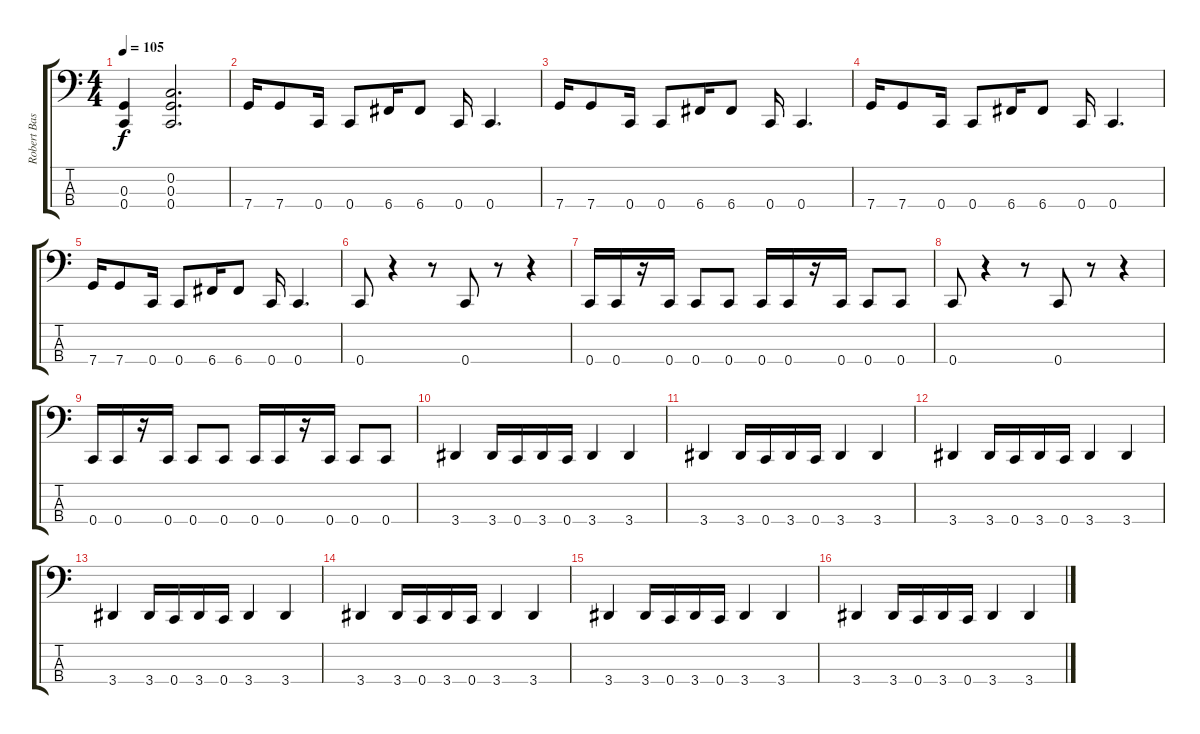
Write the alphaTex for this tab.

\track ("Robert Bass" "Robert Bas") {instrument electricbassfinger}
\staff {score tabs}
\tuning (F2 C2 G1 C1) {hide}
\ts (4 4)
\tempo 105
\clef f4
\ks c
(0.3 0.4).4{dy f} (0.2 0.3 0.4).2{d} |
7.4.16 7.4.8 0.4.16 0.4.8 6.4.16 6.4.8 0.4.16 0.4.4{d} |
7.4.16 7.4.8 0.4.16 0.4.8 6.4.16 6.4.8 0.4.16 0.4.4{d} |
7.4.16 7.4.8 0.4.16 0.4.8 6.4.16 6.4.8 0.4.16 0.4.4{d} |
7.4.16 7.4.8 0.4.16 0.4.8 6.4.16 6.4.8 0.4.16 0.4.4{d} |
0.4.8 r.4 r.8 0.4.8 r.8 r.4 |
0.4.16 0.4.16 r.16 0.4.16 0.4.8 0.4.8 0.4.16 0.4.16 r.16 0.4.16 0.4.8 0.4.8 |
0.4.8 r.4 r.8 0.4.8 r.8 r.4 |
0.4.16 0.4.16 r.16 0.4.16 0.4.8 0.4.8 0.4.16 0.4.16 r.16 0.4.16 0.4.8 0.4.8 |
3.4.4 3.4.16 0.4.16 3.4.16 0.4.16 3.4.4 3.4.4 |
3.4.4 3.4.16 0.4.16 3.4.16 0.4.16 3.4.4 3.4.4 |
3.4.4 3.4.16 0.4.16 3.4.16 0.4.16 3.4.4 3.4.4 |
3.4.4 3.4.16 0.4.16 3.4.16 0.4.16 3.4.4 3.4.4 |
3.4.4 3.4.16 0.4.16 3.4.16 0.4.16 3.4.4 3.4.4 |
3.4.4 3.4.16 0.4.16 3.4.16 0.4.16 3.4.4 3.4.4 |
3.4.4 3.4.16 0.4.16 3.4.16 0.4.16 3.4.4 3.4.4
